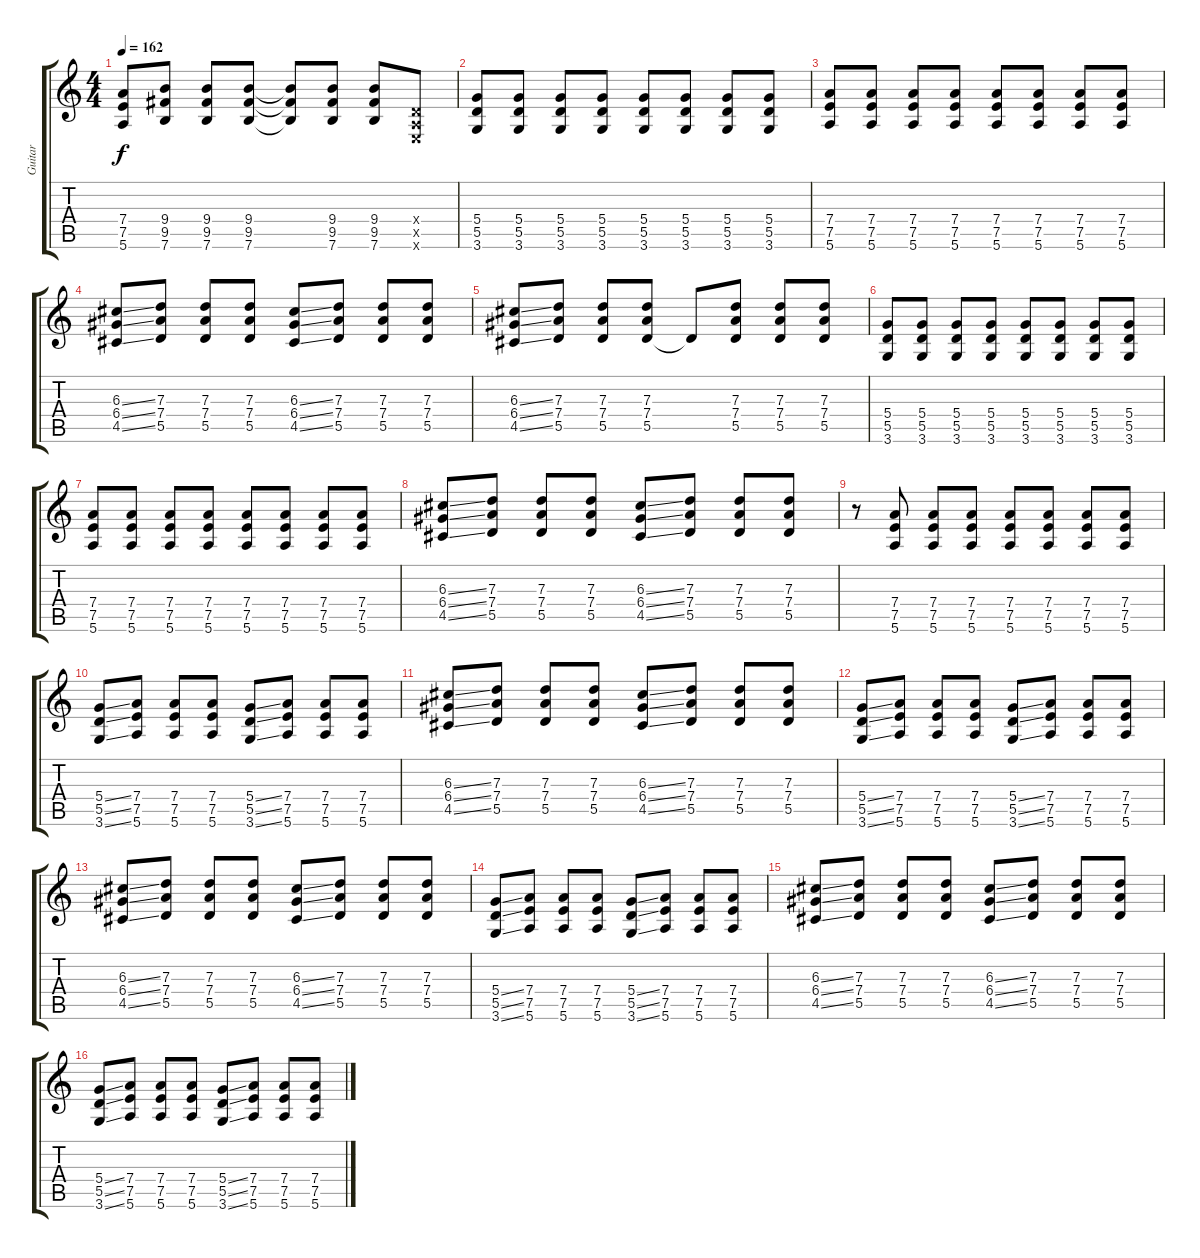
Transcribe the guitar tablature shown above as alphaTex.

\track ("Guitar" "Guitar") {instrument distortionguitar}
\staff {score tabs}
\tuning (E4 B3 G3 D3 A2 E2) {hide}
\ts (4 4)
\tempo 162
\clef g2
\ks c
(7.4 7.5 5.6).8{dy f} (9.4 9.5 7.6).8 (9.4 9.5 7.6).8 (9.4 9.5 7.6).8 (9.4{t} 9.5{t} 7.6{t}).8 (9.4 9.5 7.6).8 (9.4 9.5 7.6).8 (0.4{x} 0.5{x} 0.6{x}).8 |
(5.4 5.5 3.6).8 (5.4 5.5 3.6).8 (5.4 5.5 3.6).8 (5.4 5.5 3.6).8 (5.4 5.5 3.6).8 (5.4 5.5 3.6).8 (5.4 5.5 3.6).8 (5.4 5.5 3.6).8 |
(7.4 7.5 5.6).8 (7.4 7.5 5.6).8 (7.4 7.5 5.6).8 (7.4 7.5 5.6).8 (7.4 7.5 5.6).8 (7.4 7.5 5.6).8 (7.4 7.5 5.6).8 (7.4 7.5 5.6).8 |
(6.3{ss} 6.4{ss} 4.5{ss}).8 (7.3 7.4 5.5).8 (7.3 7.4 5.5).8 (7.3 7.4 5.5).8 (6.3{ss} 6.4{ss} 4.5{ss}).8 (7.3 7.4 5.5).8 (7.3 7.4 5.5).8 (7.3 7.4 5.5).8 |
(6.3{ss} 6.4{ss} 4.5{ss}).8 (7.3 7.4 5.5).8 (7.3 7.4 5.5).8 (7.3 7.4 5.5).8 5.5{t}.8 (7.3 7.4 5.5).8 (7.3 7.4 5.5).8 (7.3 7.4 5.5).8 |
(5.4 5.5 3.6).8 (5.4 5.5 3.6).8 (5.4 5.5 3.6).8 (5.4 5.5 3.6).8 (5.4 5.5 3.6).8 (5.4 5.5 3.6).8 (5.4 5.5 3.6).8 (5.4 5.5 3.6).8 |
(7.4 7.5 5.6).8 (7.4 7.5 5.6).8 (7.4 7.5 5.6).8 (7.4 7.5 5.6).8 (7.4 7.5 5.6).8 (7.4 7.5 5.6).8 (7.4 7.5 5.6).8 (7.4 7.5 5.6).8 |
(6.3{ss} 6.4{ss} 4.5{ss}).8 (7.3 7.4 5.5).8 (7.3 7.4 5.5).8 (7.3 7.4 5.5).8 (6.3{ss} 6.4{ss} 4.5{ss}).8 (7.3 7.4 5.5).8 (7.3 7.4 5.5).8 (7.3 7.4 5.5).8 |
r.8 (7.4 7.5 5.6).8 (7.4 7.5 5.6).8 (7.4 7.5 5.6).8 (7.4 7.5 5.6).8 (7.4 7.5 5.6).8 (7.4 7.5 5.6).8 (7.4 7.5 5.6).8 |
(5.4{ss} 5.5{ss} 3.6{ss}).8 (7.4 7.5 5.6).8 (7.4 7.5 5.6).8 (7.4 7.5 5.6).8 (5.4{ss} 5.5{ss} 3.6{ss}).8 (7.4 7.5 5.6).8 (7.4 7.5 5.6).8 (7.4 7.5 5.6).8 |
(6.3{ss} 6.4{ss} 4.5{ss}).8 (7.3 7.4 5.5).8 (7.3 7.4 5.5).8 (7.3 7.4 5.5).8 (6.3{ss} 6.4{ss} 4.5{ss}).8 (7.3 7.4 5.5).8 (7.3 7.4 5.5).8 (7.3 7.4 5.5).8 |
(5.4{ss} 5.5{ss} 3.6{ss}).8 (7.4 7.5 5.6).8 (7.4 7.5 5.6).8 (7.4 7.5 5.6).8 (5.4{ss} 5.5{ss} 3.6{ss}).8 (7.4 7.5 5.6).8 (7.4 7.5 5.6).8 (7.4 7.5 5.6).8 |
(6.3{ss} 6.4{ss} 4.5{ss}).8 (7.3 7.4 5.5).8 (7.3 7.4 5.5).8 (7.3 7.4 5.5).8 (6.3{ss} 6.4{ss} 4.5{ss}).8 (7.3 7.4 5.5).8 (7.3 7.4 5.5).8 (7.3 7.4 5.5).8 |
(5.4{ss} 5.5{ss} 3.6{ss}).8 (7.4 7.5 5.6).8 (7.4 7.5 5.6).8 (7.4 7.5 5.6).8 (5.4{ss} 5.5{ss} 3.6{ss}).8 (7.4 7.5 5.6).8 (7.4 7.5 5.6).8 (7.4 7.5 5.6).8 |
(6.3{ss} 6.4{ss} 4.5{ss}).8 (7.3 7.4 5.5).8 (7.3 7.4 5.5).8 (7.3 7.4 5.5).8 (6.3{ss} 6.4{ss} 4.5{ss}).8 (7.3 7.4 5.5).8 (7.3 7.4 5.5).8 (7.3 7.4 5.5).8 |
(5.4{ss} 5.5{ss} 3.6{ss}).8 (7.4 7.5 5.6).8 (7.4 7.5 5.6).8 (7.4 7.5 5.6).8 (5.4{ss} 5.5{ss} 3.6{ss}).8 (7.4 7.5 5.6).8 (7.4 7.5 5.6).8 (7.4 7.5 5.6).8
